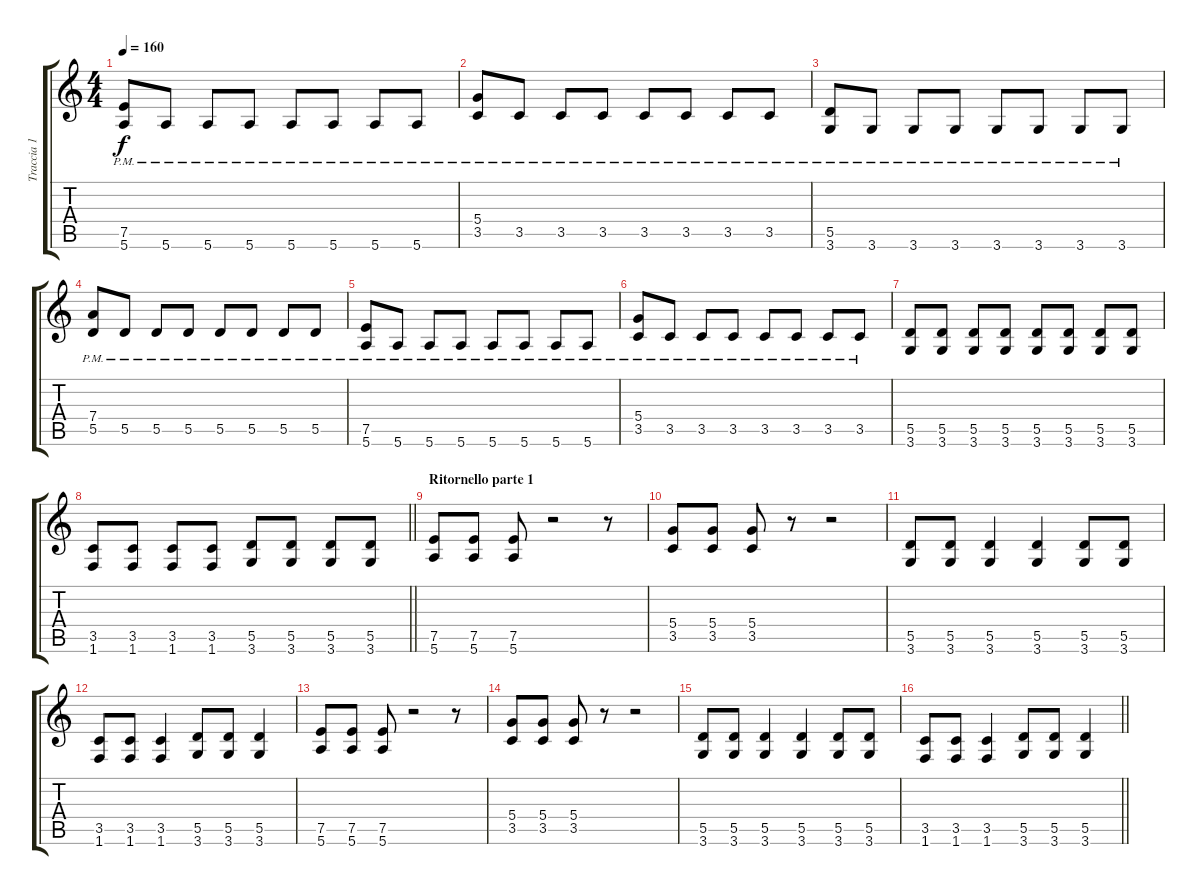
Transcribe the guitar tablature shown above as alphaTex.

\track ("Traccia 1" "Traccia 1") {instrument distortionguitar}
\staff {score tabs}
\tuning (E4 B3 G3 D3 A2 E2) {hide}
\ts (4 4)
\tempo 160
\clef g2
\ks c
(7.5 5.6{pm}).8{dy f} 5.6{pm}.8 5.6{pm}.8 5.6{pm}.8 5.6{pm}.8 5.6{pm}.8 5.6{pm}.8 5.6{pm}.8 |
(5.4 3.5{pm}).8 3.5{pm}.8 3.5{pm}.8 3.5{pm}.8 3.5{pm}.8 3.5{pm}.8 3.5{pm}.8 3.5{pm}.8 |
(5.5 3.6{pm}).8 3.6{pm}.8 3.6{pm}.8 3.6{pm}.8 3.6{pm}.8 3.6{pm}.8 3.6{pm}.8 3.6{pm}.8 |
(7.4 5.5{pm}).8 5.5{pm}.8 5.5{pm}.8 5.5{pm}.8 5.5{pm}.8 5.5{pm}.8 5.5{pm}.8 5.5{pm}.8 |
(7.5 5.6{pm}).8 5.6{pm}.8 5.6{pm}.8 5.6{pm}.8 5.6{pm}.8 5.6{pm}.8 5.6{pm}.8 5.6{pm}.8 |
(5.4 3.5{pm}).8 3.5{pm}.8 3.5{pm}.8 3.5{pm}.8 3.5{pm}.8 3.5{pm}.8 3.5{pm}.8 3.5{pm}.8 |
(5.5 3.6).8 (5.5 3.6).8 (5.5 3.6).8 (5.5 3.6).8 (5.5 3.6).8 (5.5 3.6).8 (5.5 3.6).8 (5.5 3.6).8 |
\barLineRight lightlight
(3.5 1.6).8 (3.5 1.6).8 (3.5 1.6).8 (3.5 1.6).8 (5.5 3.6).8 (5.5 3.6).8 (5.5 3.6).8 (5.5 3.6).8 |
\section ("" "Ritornello parte 1")
(7.5 5.6).8 (7.5 5.6).8 (7.5 5.6).8 r.2 r.8 |
(5.4 3.5).8 (5.4 3.5).8 (5.4 3.5).8 r.8 r.2 |
(5.5 3.6).8 (5.5 3.6).8 (5.5 3.6).4 (5.5 3.6).4 (5.5 3.6).8 (5.5 3.6).8 |
(3.5 1.6).8 (3.5 1.6).8 (3.5 1.6).4 (5.5 3.6).8 (5.5 3.6).8 (5.5 3.6).4 |
(7.5 5.6).8 (7.5 5.6).8 (7.5 5.6).8 r.2 r.8 |
(5.4 3.5).8 (5.4 3.5).8 (5.4 3.5).8 r.8 r.2 |
(5.5 3.6).8 (5.5 3.6).8 (5.5 3.6).4 (5.5 3.6).4 (5.5 3.6).8 (5.5 3.6).8 |
\barLineRight lightlight
(3.5 1.6).8 (3.5 1.6).8 (3.5 1.6).4 (5.5 3.6).8 (5.5 3.6).8 (5.5 3.6).4
